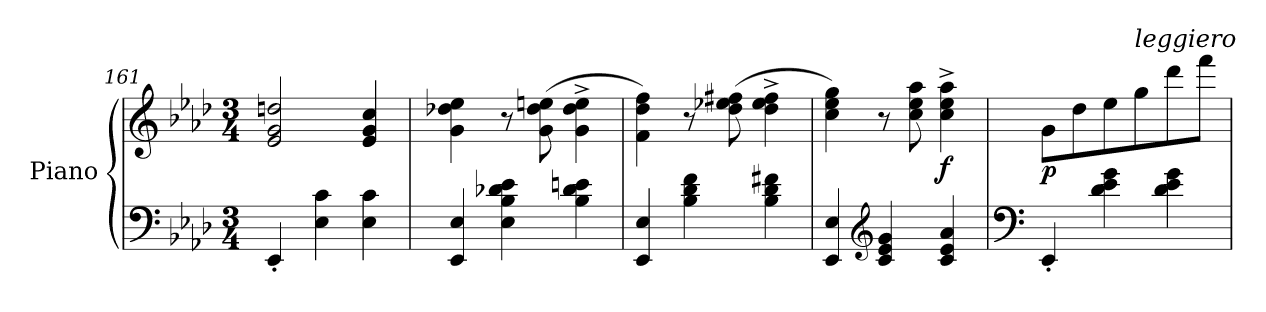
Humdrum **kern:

**kern	**kern	**dynam
*part1	*part1	*part1
*staff2	*staff1	*staff1/2
*I"Piano	*	*
*I'Pno	*	*
*clefF4	*clefG2	*
*k[b-e-a-d-]	*k[b-e-a-d-]	*
*M3/4	*M3/4	*
=161	=161	=161
4EE-'/	2e-/ 2g/ 2ddn/	.
4E-\ 4c\	.	.
4E-\ 4c\	4e-/ 4g/ 4cc/	.
=162	=162	=162
4EE-/ 4E-/	4g\ 4dd-X\ 4ee-\	.
4E-\ 4B-\ 4d-X\ 4e-\	8r	.
.	(8g\ 8dd-\ 8een\	.
4B-\ 4d-\ 4en\	4g\^ 4dd-\^ 4ee\^	.
=163	=163	=163
4EE-/ 4E-/	4f\ 4dd-\ 4ff\)	.
4B-\ 4d-\ 4f\	8r	.
.	(8dd-\ 8ee-X\ 8ff#X\	.
4B-\ 4d-\ 4f#X\	4dd-\^ 4ee-\^ 4ff#\^	.
=164	=164	=164
4EE-/ 4E-/	4cc\ 4ee-\ 4gg\)	.
*clefG2	*	*
4c/ 4e-/ 4g/	8r	.
.	8cc\ 8ee-\ 8aa-\	.
!	!	!LO:DY:b
4c/ 4e-/ 4a-/	4cc\^ 4ee-\^ 4aa-\^	f
=165	=165	=165
*clefF4	*	*
*	*MM282	*
!	!	!LO:DY:b
4EE-'/	8g\L	p
.	8dd-\	.
4d-\ 4e-\ 4g\	8ee-\	.
!	!LO:TX:a:i:t=leggiero	!
.	8gg\	.
4d-\ 4e-\ 4g\	8ddd-\	.
.	8fff\J	.
=	=	=
*-	*-	*-
